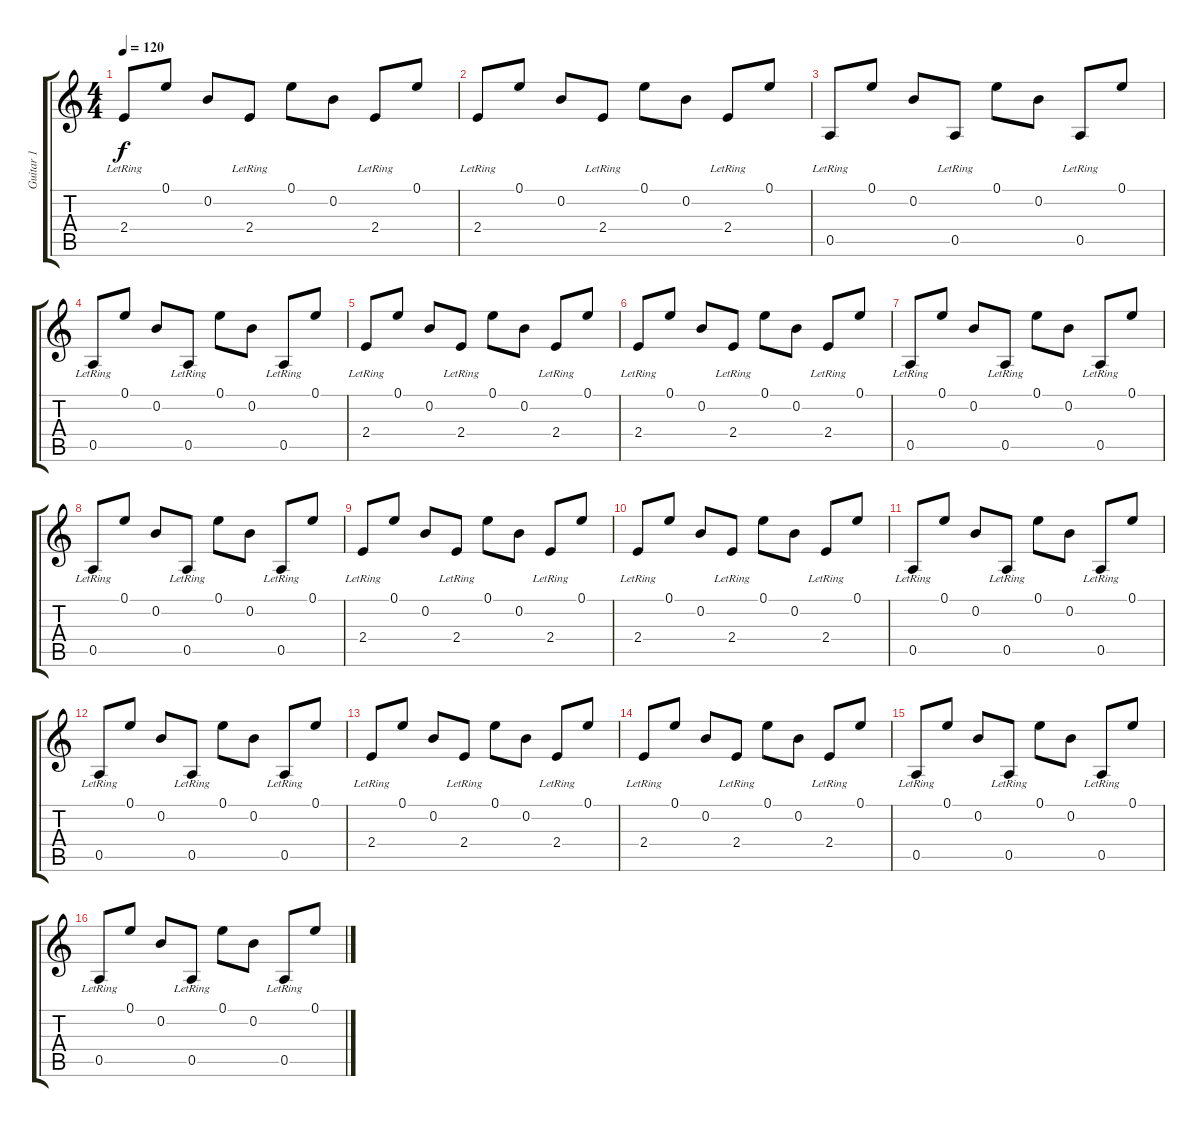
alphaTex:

\track ("Guitar 1" "Guitar 1") {instrument acousticguitarsteel}
\staff {score tabs}
\tuning (E4 B3 G3 D3 A2 E2) {hide}
\ts (4 4)
\tempo 120
\clef g2
\ks c
2.4{lr}.8{dy f} 0.1.8 0.2.8 2.4{lr}.8 0.1.8 0.2.8 2.4{lr}.8 0.1.8 |
2.4{lr}.8 0.1.8 0.2.8 2.4{lr}.8 0.1.8 0.2.8 2.4{lr}.8 0.1.8 |
0.5{lr}.8 0.1.8 0.2.8 0.5{lr}.8 0.1.8 0.2.8 0.5{lr}.8 0.1.8 |
0.5{lr}.8 0.1.8 0.2.8 0.5{lr}.8 0.1.8 0.2.8 0.5{lr}.8 0.1.8 |
2.4{lr}.8 0.1.8 0.2.8 2.4{lr}.8 0.1.8 0.2.8 2.4{lr}.8 0.1.8 |
2.4{lr}.8 0.1.8 0.2.8 2.4{lr}.8 0.1.8 0.2.8 2.4{lr}.8 0.1.8 |
0.5{lr}.8 0.1.8 0.2.8 0.5{lr}.8 0.1.8 0.2.8 0.5{lr}.8 0.1.8 |
0.5{lr}.8 0.1.8 0.2.8 0.5{lr}.8 0.1.8 0.2.8 0.5{lr}.8 0.1.8 |
2.4{lr}.8 0.1.8 0.2.8 2.4{lr}.8 0.1.8 0.2.8 2.4{lr}.8 0.1.8 |
2.4{lr}.8 0.1.8 0.2.8 2.4{lr}.8 0.1.8 0.2.8 2.4{lr}.8 0.1.8 |
0.5{lr}.8 0.1.8 0.2.8 0.5{lr}.8 0.1.8 0.2.8 0.5{lr}.8 0.1.8 |
0.5{lr}.8 0.1.8 0.2.8 0.5{lr}.8 0.1.8 0.2.8 0.5{lr}.8 0.1.8 |
2.4{lr}.8 0.1.8 0.2.8 2.4{lr}.8 0.1.8 0.2.8 2.4{lr}.8 0.1.8 |
2.4{lr}.8 0.1.8 0.2.8 2.4{lr}.8 0.1.8 0.2.8 2.4{lr}.8 0.1.8 |
0.5{lr}.8 0.1.8 0.2.8 0.5{lr}.8 0.1.8 0.2.8 0.5{lr}.8 0.1.8 |
0.5{lr}.8 0.1.8 0.2.8 0.5{lr}.8 0.1.8 0.2.8 0.5{lr}.8 0.1.8
